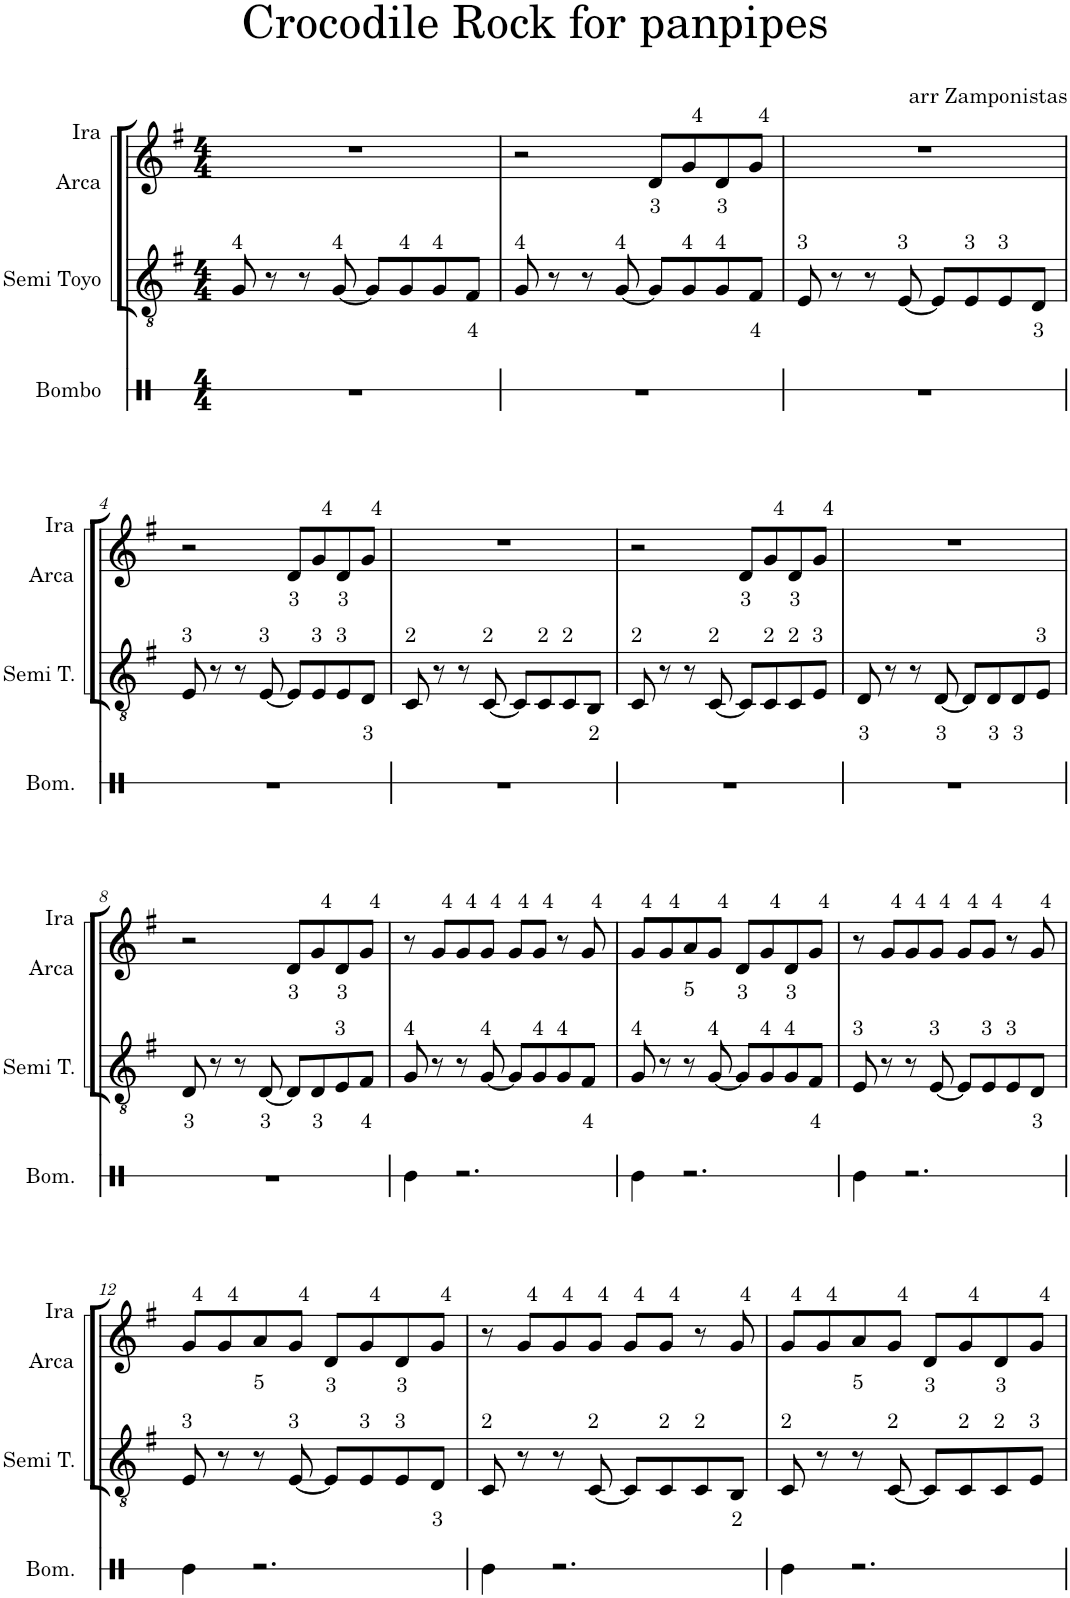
**kern	**kern	**text	**kern	**text
*part3	*part2	*part2	*part1	*part1
*staff3	*staff2	*staff2	*staff1	*staff1
*I"Bombo	*I"Semi Toyo	*	*I"Ira  Arca	*
*I'Bom.	*I'Semi T.	*	*I'Ira  Arca	*
*stria1	*	*	*	*
*clefX	*clefGv2	*	*clefG2	*
*k[]	*k[f#]	*	*k[f#]	*
*M4/4	*M4/4	*	*M4/4	*
=1	=1	=1	=1	=1
!	!LO:TX:a:t=4	!	!	!
1r	8G/	.	1r	.
.	8r	.	.	.
.	8r	.	.	.
!	!LO:TX:a:t=4	!	!	!
.	[8G/	.	.	.
.	8G/L]	.	.	.
!	!LO:TX:a:t=4	!	!	!
.	8G/	.	.	.
!	!LO:TX:a:t=4	!	!	!
.	8G/	.	.	.
!	!	!LO:LY:b	!	!
.	8F#/J	4	.	.
=2	=2	=2	=2	=2
!	!LO:TX:a:t=4	!	!	!
1r	8G/	.	2r	.
.	8r	.	.	.
.	8r	.	.	.
!	!LO:TX:a:t=4	!	!	!
.	[8G/	.	.	.
!	!	!	!	!LO:LY:b
.	8G/L]	.	8d/L	3
!	!	!	!LO:TX:a:t=4	!
!	!LO:TX:a:t=4	!	!	!
.	8G/	.	8g/	.
!	!LO:TX:a:t=4	!	!	!
!	!	!	!	!LO:LY:b
.	8G/	.	8d/	3
!	!	!	!LO:TX:a:t=4	!
!	!	!LO:LY:b	!	!
.	8F#/J	4	8g/J	.
=3	=3	=3	=3	=3
!	!LO:TX:a:t=3	!	!	!
1r	8E/	.	1r	.
.	8r	.	.	.
.	8r	.	.	.
!	!LO:TX:a:t=3	!	!	!
.	[8E/	.	.	.
.	8E/L]	.	.	.
!	!LO:TX:a:t=3	!	!	!
.	8E/	.	.	.
!	!LO:TX:a:t=3	!	!	!
.	8E/	.	.	.
!	!	!LO:LY:b	!	!
.	8D/J	3	.	.
!!LO:LB:g=z
=4	=4	=4	=4	=4
!	!LO:TX:a:t=3	!	!	!
1r	8E/	.	2r	.
.	8r	.	.	.
.	8r	.	.	.
!	!LO:TX:a:t=3	!	!	!
.	[8E/	.	.	.
!	!	!	!	!LO:LY:b
.	8E/L]	.	8d/L	3
!	!	!	!LO:TX:a:t=4	!
!	!LO:TX:a:t=3	!	!	!
.	8E/	.	8g/	.
!	!LO:TX:a:t=3	!	!	!
!	!	!	!	!LO:LY:b
.	8E/	.	8d/	3
!	!	!	!LO:TX:a:t=4	!
!	!	!LO:LY:b	!	!
.	8D/J	3	8g/J	.
=5	=5	=5	=5	=5
!	!LO:TX:a:t=2	!	!	!
1r	8C/	.	1r	.
.	8r	.	.	.
.	8r	.	.	.
!	!LO:TX:a:t=2	!	!	!
.	[8C/	.	.	.
.	8C/L]	.	.	.
!	!LO:TX:a:t=2	!	!	!
.	8C/	.	.	.
!	!LO:TX:a:t=2	!	!	!
.	8C/	.	.	.
!	!	!LO:LY:b	!	!
.	8BB/J	2	.	.
=6	=6	=6	=6	=6
!	!LO:TX:a:t=2	!	!	!
1r	8C/	.	2r	.
.	8r	.	.	.
.	8r	.	.	.
!	!LO:TX:a:t=2	!	!	!
.	[8C/	.	.	.
!	!	!	!	!LO:LY:b
.	8C/L]	.	8d/L	3
!	!	!	!LO:TX:a:t=4	!
!	!LO:TX:a:t=2	!	!	!
.	8C/	.	8g/	.
!	!LO:TX:a:t=2	!	!	!
!	!	!	!	!LO:LY:b
.	8C/	.	8d/	3
!	!	!	!LO:TX:a:t=4	!
!	!LO:TX:a:t=3	!	!	!
.	8E/J	.	8g/J	.
=7	=7	=7	=7	=7
!	!	!LO:LY:b	!	!
1r	8D/	3	1r	.
.	8r	.	.	.
.	8r	.	.	.
!	!	!LO:LY:b	!	!
.	[8D/	3	.	.
.	8D/L]	.	.	.
!	!	!LO:LY:b	!	!
.	8D/	3	.	.
!	!	!LO:LY:b	!	!
.	8D/	3	.	.
!	!LO:TX:a:t=3	!	!	!
.	8E/J	.	.	.
!!LO:LB:g=z
=8	=8	=8	=8	=8
!	!	!LO:LY:b	!	!
1r	8D/	3	2r	.
.	8r	.	.	.
.	8r	.	.	.
!	!	!LO:LY:b	!	!
.	[8D/	3	.	.
!	!	!	!	!LO:LY:b
.	8D/L]	.	8d/L	3
!	!	!	!LO:TX:a:t=4	!
!	!	!LO:LY:b	!	!
.	8D/	3	8g/	.
!	!LO:TX:a:t=3	!	!	!
!	!	!	!	!LO:LY:b
.	8E/	.	8d/	3
!	!	!	!LO:TX:a:t=4	!
!	!	!LO:LY:b	!	!
.	8F#/J	4	8g/J	.
=9	=9	=9	=9	=9
!	!LO:TX:a:t=4	!	!	!
4Re\	8G/	.	8r	.
!	!	!	!LO:TX:a:t=4	!
.	8r	.	8g/L	.
!	!	!	!LO:TX:a:t=4	!
2.r	8r	.	8g/	.
!	!	!	!LO:TX:a:t=4	!
!	!LO:TX:a:t=4	!	!	!
.	[8G/	.	8g/J	.
!	!	!	!LO:TX:a:t=4	!
.	8G/L]	.	8g/L	.
!	!	!	!LO:TX:a:t=4	!
!	!LO:TX:a:t=4	!	!	!
.	8G/	.	8g/J	.
!	!LO:TX:a:t=4	!	!	!
.	8G/	.	8r	.
!	!	!	!LO:TX:a:t=4	!
!	!	!LO:LY:b	!	!
.	8F#/J	4	8g/	.
=10	=10	=10	=10	=10
!	!	!	!LO:TX:a:t=4	!
!	!LO:TX:a:t=4	!	!	!
4Re\	8G/	.	8g/L	.
!	!	!	!LO:TX:a:t=4	!
.	8r	.	8g/	.
!	!	!	!	!LO:LY:b
2.r	8r	.	8a/	5
!	!	!	!LO:TX:a:t=4	!
!	!LO:TX:a:t=4	!	!	!
.	[8G/	.	8g/J	.
!	!	!	!	!LO:LY:b
.	8G/L]	.	8d/L	3
!	!	!	!LO:TX:a:t=4	!
!	!LO:TX:a:t=4	!	!	!
.	8G/	.	8g/	.
!	!LO:TX:a:t=4	!	!	!
!	!	!	!	!LO:LY:b
.	8G/	.	8d/	3
!	!	!	!LO:TX:a:t=4	!
!	!	!LO:LY:b	!	!
.	8F#/J	4	8g/J	.
=11	=11	=11	=11	=11
!	!LO:TX:a:t=3	!	!	!
4Re\	8E/	.	8r	.
!	!	!	!LO:TX:a:t=4	!
.	8r	.	8g/L	.
!	!	!	!LO:TX:a:t=4	!
2.r	8r	.	8g/	.
!	!	!	!LO:TX:a:t=4	!
!	!LO:TX:a:t=3	!	!	!
.	[8E/	.	8g/J	.
!	!	!	!LO:TX:a:t=4	!
.	8E/L]	.	8g/L	.
!	!	!	!LO:TX:a:t=4	!
!	!LO:TX:a:t=3	!	!	!
.	8E/	.	8g/J	.
!	!LO:TX:a:t=3	!	!	!
.	8E/	.	8r	.
!	!	!	!LO:TX:a:t=4	!
!	!	!LO:LY:b	!	!
.	8D/J	3	8g/	.
!!LO:LB:g=z
=12	=12	=12	=12	=12
!	!	!	!LO:TX:a:t=4	!
!	!LO:TX:a:t=3	!	!	!
4Re\	8E/	.	8g/L	.
!	!	!	!LO:TX:a:t=4	!
.	8r	.	8g/	.
!	!	!	!	!LO:LY:b
2.r	8r	.	8a/	5
!	!	!	!LO:TX:a:t=4	!
!	!LO:TX:a:t=3	!	!	!
.	[8E/	.	8g/J	.
!	!	!	!	!LO:LY:b
.	8E/L]	.	8d/L	3
!	!	!	!LO:TX:a:t=4	!
!	!LO:TX:a:t=3	!	!	!
.	8E/	.	8g/	.
!	!LO:TX:a:t=3	!	!	!
!	!	!	!	!LO:LY:b
.	8E/	.	8d/	3
!	!	!	!LO:TX:a:t=4	!
!	!	!LO:LY:b	!	!
.	8D/J	3	8g/J	.
=13	=13	=13	=13	=13
!	!LO:TX:a:t=2	!	!	!
4Re\	8C/	.	8r	.
!	!	!	!LO:TX:a:t=4	!
.	8r	.	8g/L	.
!	!	!	!LO:TX:a:t=4	!
2.r	8r	.	8g/	.
!	!	!	!LO:TX:a:t=4	!
!	!LO:TX:a:t=2	!	!	!
.	[8C/	.	8g/J	.
!	!	!	!LO:TX:a:t=4	!
.	8C/L]	.	8g/L	.
!	!	!	!LO:TX:a:t=4	!
!	!LO:TX:a:t=2	!	!	!
.	8C/	.	8g/J	.
!	!LO:TX:a:t=2	!	!	!
.	8C/	.	8r	.
!	!	!	!LO:TX:a:t=4	!
!	!	!LO:LY:b	!	!
.	8BB/J	2	8g/	.
=14	=14	=14	=14	=14
!	!	!	!LO:TX:a:t=4	!
!	!LO:TX:a:t=2	!	!	!
4Re\	8C/	.	8g/L	.
!	!	!	!LO:TX:a:t=4	!
.	8r	.	8g/	.
!	!	!	!	!LO:LY:b
2.r	8r	.	8a/	5
!	!	!	!LO:TX:a:t=4	!
!	!LO:TX:a:t=2	!	!	!
.	[8C/	.	8g/J	.
!	!	!	!	!LO:LY:b
.	8C/L]	.	8d/L	3
!	!	!	!LO:TX:a:t=4	!
!	!LO:TX:a:t=2	!	!	!
.	8C/	.	8g/	.
!	!LO:TX:a:t=2	!	!	!
!	!	!	!	!LO:LY:b
.	8C/	.	8d/	3
!	!	!	!LO:TX:a:t=4	!
!	!LO:TX:a:t=3	!	!	!
.	8E/J	.	8g/J	.
=	=	=	=	=
*-	*-	*-	*-	*-
